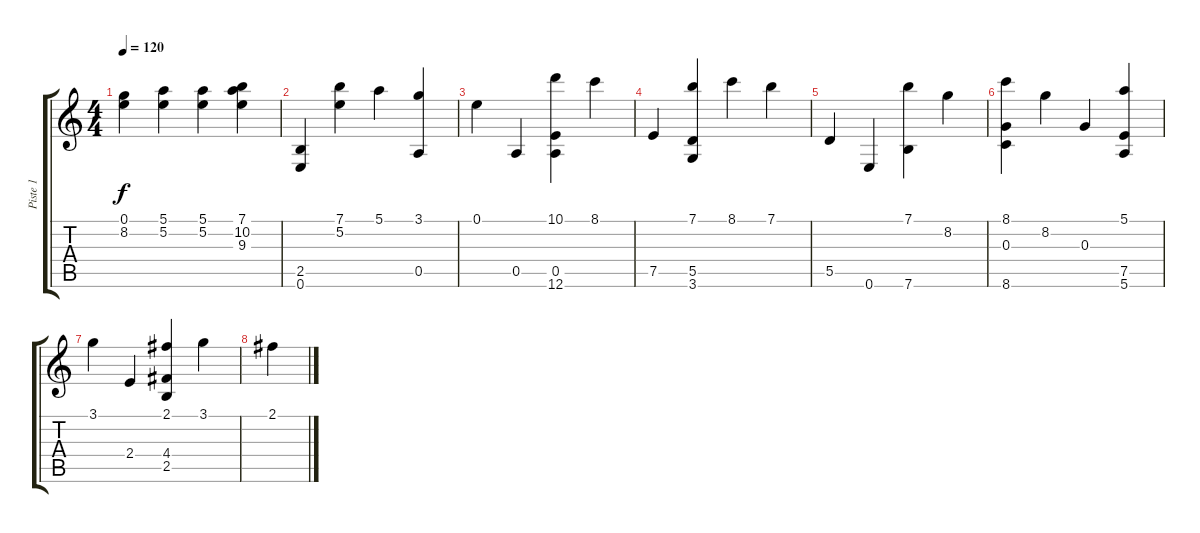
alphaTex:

\track ("Piste 1" "Piste 1") {instrument acousticguitarsteel}
\staff {score tabs}
\tuning (E4 B3 G3 D3 A2 E2) {hide}
\ts (4 4)
\tempo 120
\clef g2
\ks c
(0.1 8.2).4{dy f} (5.1 5.2).4 (5.1 5.2).4 (7.1 10.2 9.3).4 |
(2.5 0.6).4 (7.1 5.2).4 5.1.4 (3.1 0.5).4 |
0.1.4 0.5.4 (10.1 0.5 12.6).4 8.1.4 |
7.5.4 (7.1 5.5 3.6).4 8.1.4 7.1.4 |
5.5.4 0.6.4 (7.1 7.6).4 8.2.4 |
(8.1 0.3 8.6).4 8.2.4 0.3.4 (5.1 7.5 5.6).4 |
3.1.4 2.4.4 (2.1 4.4 2.5).4 3.1.4 |
2.1.4
